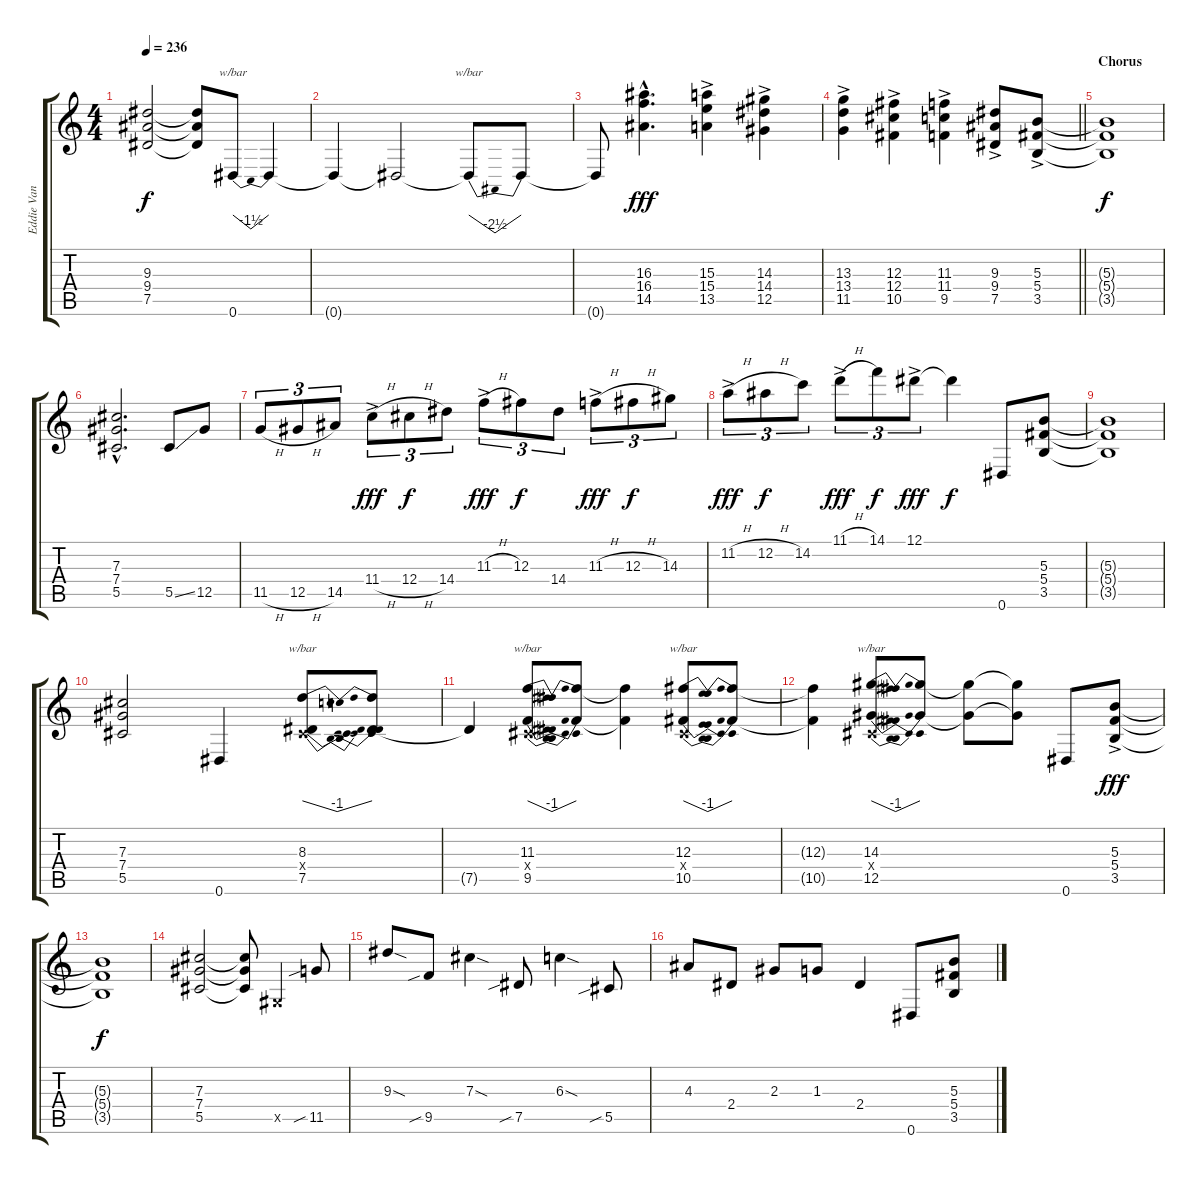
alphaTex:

\track ("Eddie Van Halen" "Eddie Van ") {instrument distortionguitar}
\staff {score tabs}
\tuning (Eb4 Bb3 Gb3 Db3 Ab2 Eb2) {hide}
\ts (4 4)
\tempo 236
\clef g2
\ks c
(9.3{t} 9.4{t} 7.5{t}).2{dy f} (9.3{t} 9.4{t} 7.5{t}).8 0.6.8{tbe (dip default 0 0 30 -6 60 0)} 0.6{t}.4 |
0.6{t}.4 0.6{t}.2 0.6{t}.8{tbe (dip default 0 0 30 -10 60 0)} 0.6{t}.8 |
0.6{t}.8 (16.3{hac} 16.4{hac} 14.5{hac}).4{d dy fff} (15.3 15.4 13.5{ac}).4 (14.3{ac} 14.4 12.5).4 |
\barLineRight lightlight
(13.3{ac} 13.4 11.5).4 (12.3{ac} 12.4 10.5).4 (11.3{ac} 11.4 9.5).4 (9.3{ac} 9.4 7.5).8 (5.3{ac} 5.4 3.5).8 |
\section ("" "Chorus")
(5.3{t} 5.4{t} 3.5{t}).1{dy f} |
(7.3{hac} 7.4{hac} 5.5{hac}).2{d} 5.5{ss}.8 12.5.8 |
11.5{h}.8{tu (3 2)} 12.5{h}.8{tu (3 2)} 14.5.8{tu (3 2)} 11.4{h ac}.8{tu (3 2) dy fff} 12.4{h}.8{tu (3 2) dy f} 14.4.8{tu (3 2)} 11.3{h ac}.8{tu (3 2) dy fff} 12.3.8{tu (3 2) dy f} 14.4.8{tu (3 2)} 11.3{h ac}.8{tu (3 2) dy fff} 12.3{h}.8{tu (3 2) dy f} 14.3.8{tu (3 2)} |
11.2{h ac}.8{tu (3 2) dy fff} 12.2{h}.8{tu (3 2) dy f} 14.2.8{tu (3 2)} 11.1{h ac}.8{tu (3 2) dy fff} 14.1.8{tu (3 2) dy f} 12.1{ac}.8{tu (3 2) dy fff} 12.1{t}.4{dy f} 0.6.8 (5.3 5.4 3.5).8 |
(5.3{t} 5.4{t} 3.5{t}).1 |
(7.3 7.4 5.5).2 0.6.4 (8.3 0.4{x} 7.5).8{tbe (dip default 0 0 30 -4 60 0)} (8.3{t} 7.5{t}).8 |
7.5{t}.4 (11.3 0.4{x} 9.5).8{tbe (dip default 0 0 30 -4 60 0)} (11.3{t} 9.5{t}).8 (11.3{t} 9.5{t}).4 (12.3 0.4{x} 10.5).8{tbe (dip default 0 0 30 -4 60 0)} (12.3{t} 10.5{t}).8 |
(12.3{t} 10.5{t}).4 (14.3 0.4{x} 12.5).8{tbe (dip default 0 0 30 -4 60 0)} (14.3{t} 12.5{t}).8 (14.3{t} 12.5{t}).8 (14.3{t} 12.5{t}).8 0.6.8 (5.3{ac} 5.4 3.5).8{dy fff} |
(5.3{t} 5.4{t} 3.5{t}).1{dy f} |
(7.3 7.4 5.5).2 (7.3{t} 7.4{t} 5.5{t}).8 0.5{x}.4 11.5{sib}.8 |
9.3{sod}.8 9.5{sib}.8 7.3{sod}.4 7.5{sib}.8 6.3{sod}.4 5.5{sib}.8 |
4.3.8 2.4.8 2.3.8 1.3.8 2.4.4 0.6.8 (5.3 5.4 3.5).8
